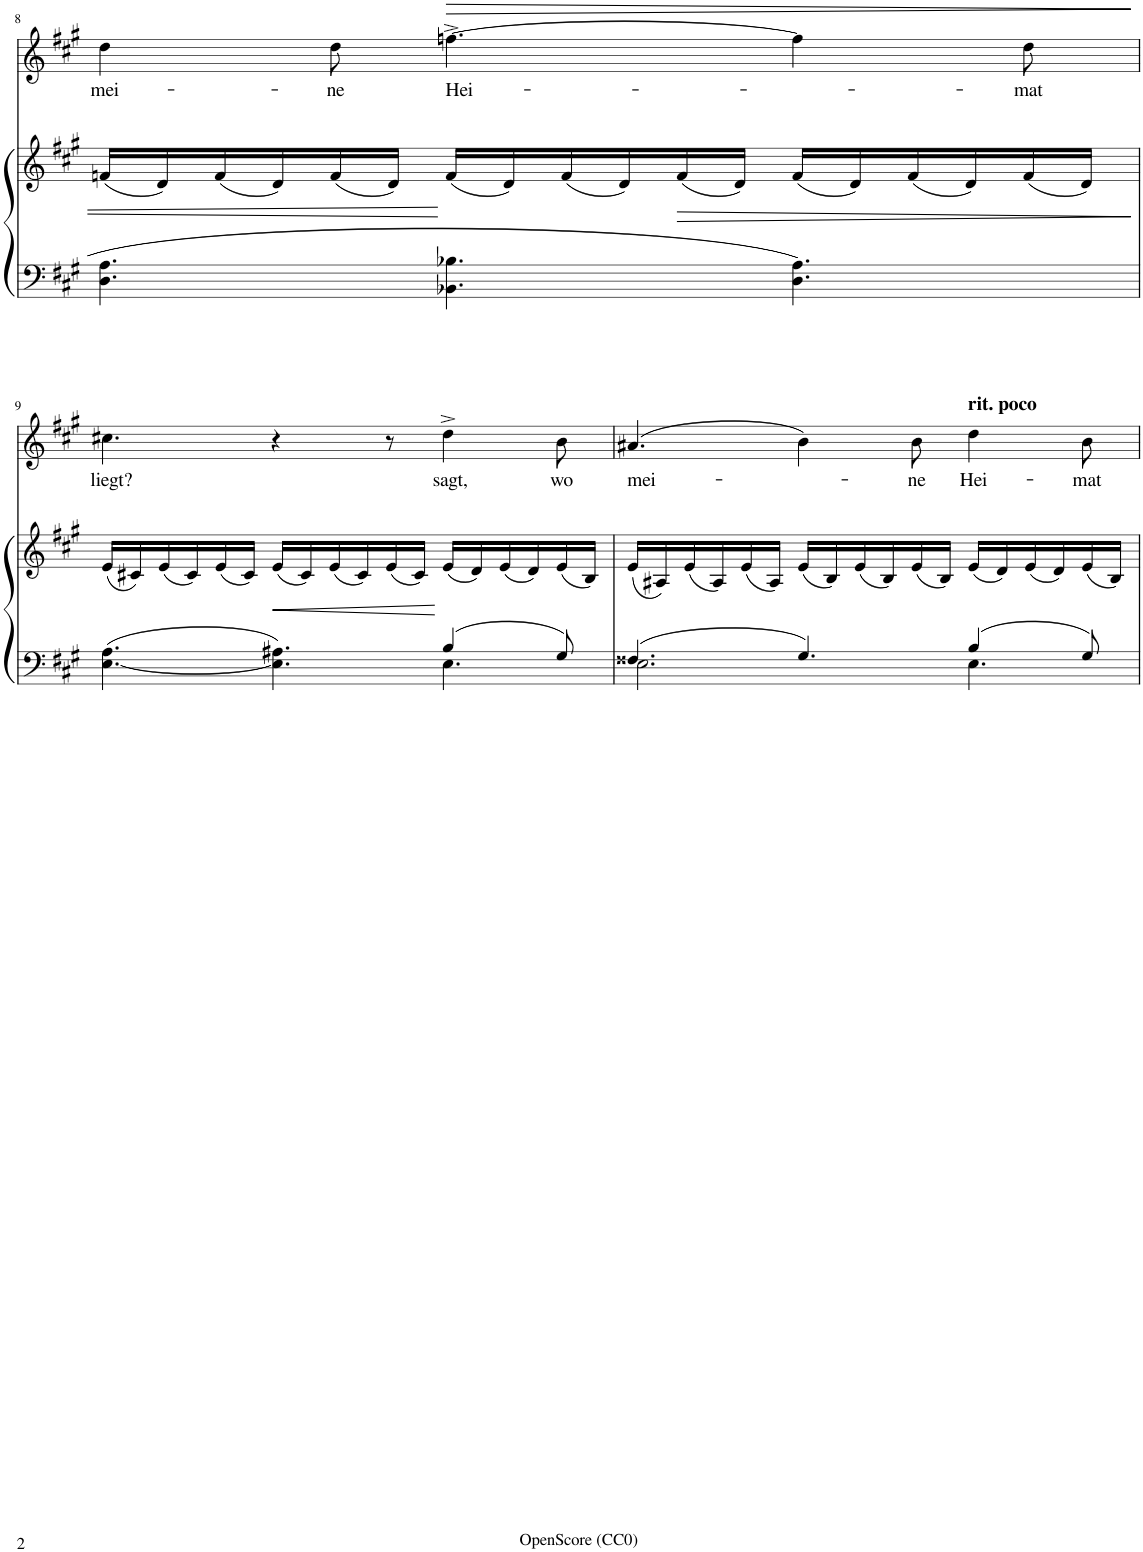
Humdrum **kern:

**kern	**kern	**dynam	**kern	**text	**dynam
*part2	*part2	*part2	*part1	*part1	*part1
*staff3	*staff2	*staff2/3	*staff1	*staff1	*staff1
*I"Pianoforte	*	*	*I"Singstimme Voice	*	*
*I'Pno	*	*	*	*	*
!!LO:PB:g=z
*clefF4	*clefG2	*	*clefG2	*	*
*k[f#c#g#]	*k[f#c#g#]	*	*k[f#c#g#]	*	*
*M9/8	*M9/8	*	*M9/8	*	*
=8	=8	=8	=8	=8	=8
!	!	!	!	!LO:LY:b	!
4.D\ 4.A\	(16fn/LL	.	4dd\	mei-	.
.	16d/)	.	.	.	.
.	(16f/	.	.	.	.
.	16d/)	.	.	.	.
!	!	!	!	!LO:LY:b	!
.	(16f/	.	8dd\	-ne	.
.	16d/JJ)	.	.	.	.
!	!	!	!	!LO:LY:b	!LO:HP:b
4.BB-X\ 4.B-X\	(16f/LL	.	[4.ffn^\	Hei-	>
.	16d/)	.	.	.	.
.	(16f/	.	.	.	.
.	16d/)	.	.	.	.
!	!	!LO:HP:b	!	!	!
.	(16f/	>	.	.	.
.	16d/JJ)	.	.	.	.
4.D\ 4.A\	(16f/LL	.	4ff\]	.	.
.	16d/)	.	.	.	.
.	(16f/	.	.	.	.
.	16d/)	.	.	.	.
!	!	!	!	!LO:LY:b	!
.	(16f/	.	8dd\	-mat	.
.	16d/JJ)	.	.	.	.
.	.	]	.	.	]
!!LO:LB:g=z
=9	=9	=9	=9	=9	=9
*^	*	*	*	*	*
!	!	!	!	!	!LO:LY:b	!
[4.E\ 4.A\	2.ryy	(16e/LL	.	4.cc#X\	liegt?	.
.	.	16c#X/)	.	.	.	.
.	.	(16e/	.	.	.	.
.	.	16c#/)	.	.	.	.
.	.	(16e/	.	.	.	.
.	.	16c#/JJ)	.	.	.	.
!	!	!	!LO:HP:b	!	!	!
4.E\] 4.A#X\	.	(16e/LL	<	4r	.	.
.	.	16c#/)	.	.	.	.
.	.	(16e/	.	.	.	.
.	.	16c#/)	.	.	.	.
.	.	(16e/	.	8r	.	.
.	.	16c#/JJ)	.	.	.	.
!	!	!	!	!	!LO:LY:b	!
4B/	4.E\	(16e/LL	[	4dd^\	sagt,	.
.	.	16d/)	.	.	.	.
.	.	(16e/	.	.	.	.
.	.	16d/)	.	.	.	.
!	!	!	!	!	!LO:LY:b	!
8G#/	.	(16e/	.	8b\	wo	.
.	.	16B/JJ)	.	.	.	.
=10	=10	=10	=10	=10	=10	=10
!	!	!	!	!	!LO:LY:b	!
4.F##X/	2.E\	(16e/LL	.	(4.a#X/	mei-	.
.	.	16A#X/)	.	.	.	.
.	.	(16e/	.	.	.	.
.	.	16A#/)	.	.	.	.
.	.	(16e/	.	.	.	.
.	.	16A#/JJ)	.	.	.	.
4.G#/	.	(16e/LL	.	4b\)	.	.
.	.	16B/)	.	.	.	.
.	.	(16e/	.	.	.	.
.	.	16B/)	.	.	.	.
!	!	!	!	!	!LO:LY:b	!
.	.	(16e/	.	8b\	-ne	.
.	.	16B/JJ)	.	.	.	.
!	!	!	!	!LO:TX:a:B:t=rit. poco	!	!
!	!	!	!	!	!LO:LY:b	!
4B/	4.E\	(16e/LL	.	4dd\	Hei-	.
.	.	16d/)	.	.	.	.
.	.	(16e/	.	.	.	.
.	.	16d/)	.	.	.	.
!	!	!	!	!	!LO:LY:b	!
8G#/	.	(16e/	.	8b\	-mat	.
.	.	16B/JJ)	.	.	.	.
*v	*v	*	*	*	*	*
=	=	=	=	=	=
*-	*-	*-	*-	*-	*-
